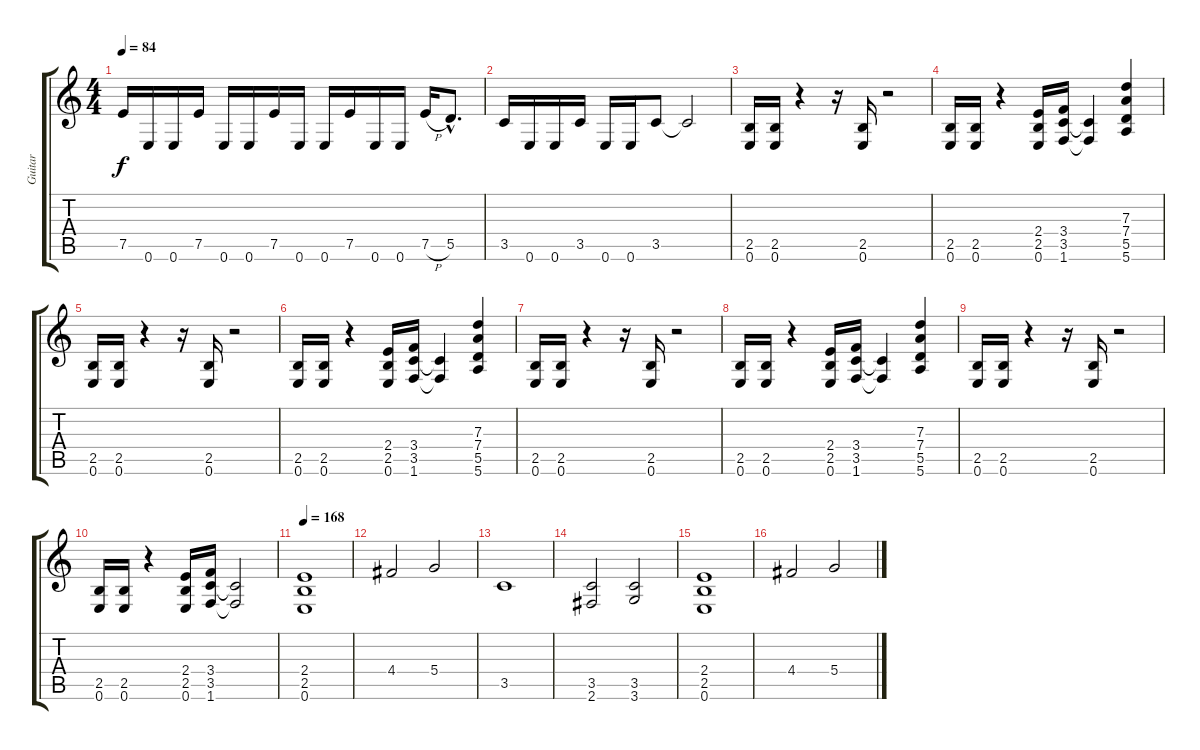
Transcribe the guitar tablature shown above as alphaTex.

\track ("Guitar" "Guitar") {instrument distortionguitar}
\staff {score tabs}
\tuning (E4 B3 G3 D3 A2 E2) {hide}
\ts (4 4)
\tempo 84
\clef g2
\ks c
7.5.16{dy f} 0.6.16 0.6.16 7.5.16 0.6.16 0.6.16 7.5.16 0.6.16 0.6.16 7.5.16 0.6.16 0.6.16 7.5{h}.16 5.5{hac}.8{d} |
3.5.16 0.6.16 0.6.16 3.5.16 0.6.16 0.6.16 3.5.8 3.5{t}.2 |
(2.5 0.6).16 (2.5 0.6).16 r.4 r.16 (2.5 0.6).16 r.2 |
(2.5 0.6).16 (2.5 0.6).16 r.4 (2.4 2.5 0.6).16 (3.4 3.5 1.6).16 (3.5{t} 1.6{t}).4 (7.3 7.4 5.5 5.6).4 |
(2.5 0.6).16 (2.5 0.6).16 r.4 r.16 (2.5 0.6).16 r.2 |
(2.5 0.6).16 (2.5 0.6).16 r.4 (2.4 2.5 0.6).16 (3.4 3.5 1.6).16 (3.5{t} 1.6{t}).4 (7.3 7.4 5.5 5.6).4 |
(2.5 0.6).16 (2.5 0.6).16 r.4 r.16 (2.5 0.6).16 r.2 |
(2.5 0.6).16 (2.5 0.6).16 r.4 (2.4 2.5 0.6).16 (3.4 3.5 1.6).16 (3.5{t} 1.6{t}).4 (7.3 7.4 5.5 5.6).4 |
(2.5 0.6).16 (2.5 0.6).16 r.4 r.16 (2.5 0.6).16 r.2 |
(2.5 0.6).16 (2.5 0.6).16 r.4 (2.4 2.5 0.6).16 (3.4 3.5 1.6).16 (3.5{t} 1.6{t}).2 |
\tempo 168
(2.4 2.5 0.6).1 |
4.4.2 5.4.2 |
3.5.1 |
(3.5 2.6).2 (3.5 3.6).2 |
(2.4 2.5 0.6).1 |
4.4.2 5.4.2
